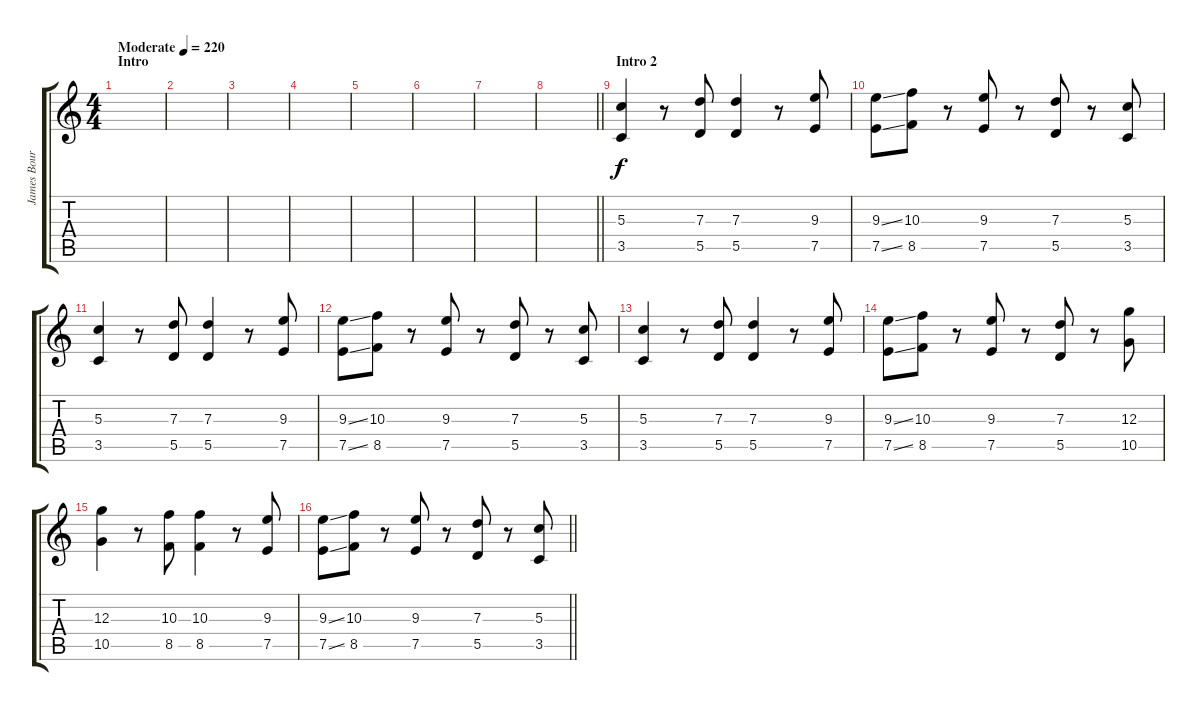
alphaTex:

\track ("James Bourne" "James Bour") {instrument distortionguitar}
\staff {score tabs}
\tuning (E4 B3 G3 D3 A2 E2) {hide}
\ts (4 4)
\section ("" "Intro")
\tempo (220 "Moderate")
\clef g2
\ks c
|
|
|
|
|
|
|
\barLineRight lightlight
|
\section ("" "Intro 2")
(5.3 3.5).4 r.8 (7.3 5.5).8 (7.3 5.5).4 r.8 (9.3 7.5).8 |
(9.3{ss} 7.5{ss}).8 (10.3 8.5).8 r.8 (9.3 7.5).8 r.8 (7.3 5.5).8 r.8 (5.3 3.5).8 |
(5.3 3.5).4 r.8 (7.3 5.5).8 (7.3 5.5).4 r.8 (9.3 7.5).8 |
(9.3{ss} 7.5{ss}).8 (10.3 8.5).8 r.8 (9.3 7.5).8 r.8 (7.3 5.5).8 r.8 (5.3 3.5).8 |
(5.3 3.5).4 r.8 (7.3 5.5).8 (7.3 5.5).4 r.8 (9.3 7.5).8 |
(9.3{ss} 7.5{ss}).8 (10.3 8.5).8 r.8 (9.3 7.5).8 r.8 (7.3 5.5).8 r.8 (12.3 10.5).8 |
(12.3 10.5).4 r.8 (10.3 8.5).8 (10.3 8.5).4 r.8 (9.3 7.5).8 |
\barLineRight lightlight
(9.3{ss} 7.5{ss}).8 (10.3 8.5).8 r.8 (9.3 7.5).8 r.8 (7.3 5.5).8 r.8 (5.3 3.5).8
